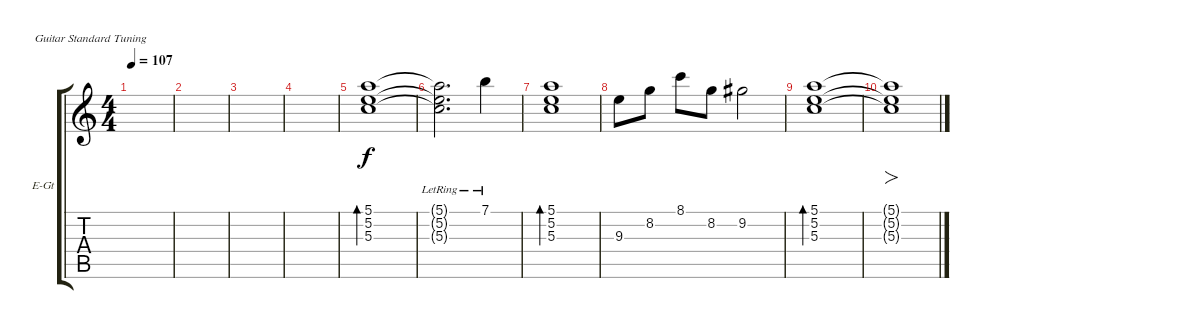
\defaultSystemsLayout 4
\bracketExtendMode groupsimilarinstruments
\firstSystemTrackNameOrientation horizontal
\otherSystemsTrackNameOrientation horizontal
\track ("Cook" "E-Gt") {instrument electricguitarclean}
\staff {score tabs}
\tuning (E4 B3 G3 D3 A2 E2)
\ts (4 4)
\tempo 107
\clef g2
\ks c
|
|
|
|
(5.1 5.2 5.3).1{bd 612} |
(5.1{lr t} 5.2{lr t} 5.3{lr t}).2{d} 7.1{lr}.4 |
(5.1 5.2 5.3).1{bd 612} |
9.3.8 8.2.8 8.1.8 8.2.8 9.2.2 |
(5.1 5.2 5.3).1{bd 132} |
(5.1{t} 5.2{t} 5.3{t}).1{fo}
